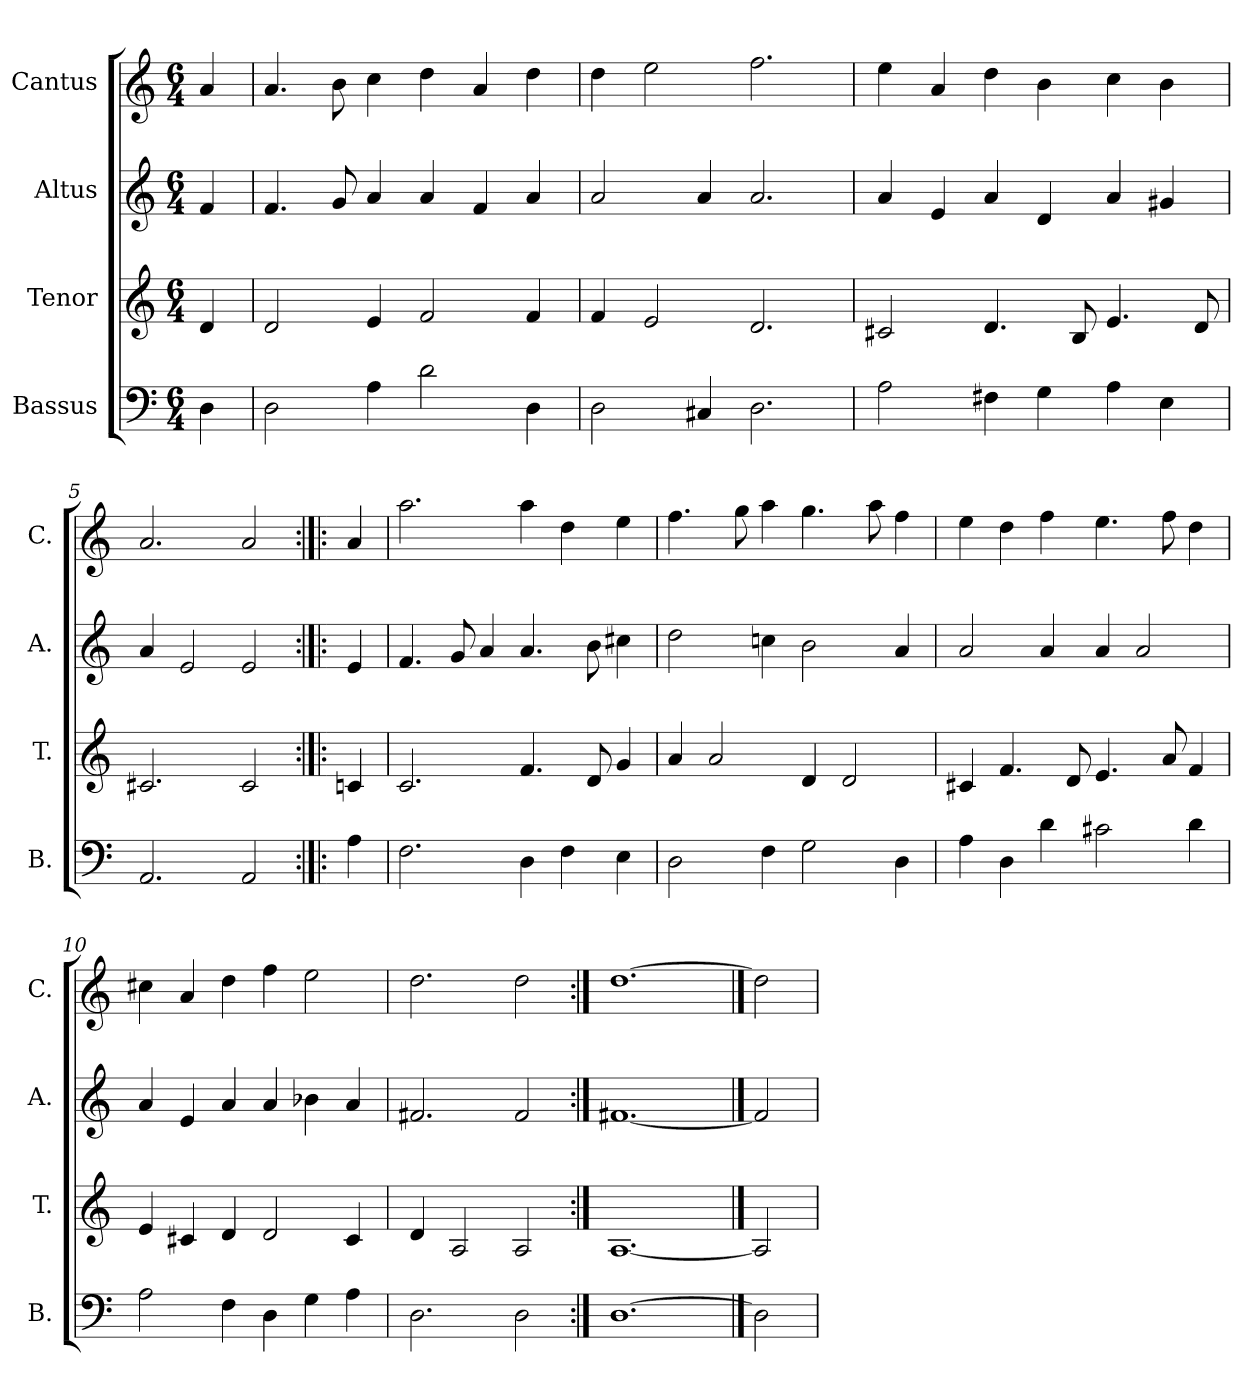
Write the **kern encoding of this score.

**kern	**kern	**kern	**kern
*part4	*part3	*part2	*part1
*staff4	*staff3	*staff2	*staff1
*I"Bassus	*I"Tenor	*I"Altus	*I"Cantus
*I'B.	*I'T.	*I'A.	*I'C.
*clefF4	*clefG2	*clefG2	*clefG2
*k[]	*k[]	*k[]	*k[]
*M6/4	*M6/4	*M6/4	*M6/4
=1	=1	=1	=1
4D\	4d/	4f/	4a/
=2	=2	=2	=2
2D\	2d/	4.f/	4.a/
.	.	8g/	8b\
4A\	4e/	4a/	4cc\
2d\	2f/	4a/	4dd\
.	.	4f/	4a/
4D\	4f/	4a/	4dd\
=3	=3	=3	=3
2D\	4f/	2a/	4dd\
.	2e/	.	2ee\
4C#X/	.	4a/	.
2.D\	2.d/	2.a/	2.ff\
=4	=4	=4	=4
2A\	2c#X/	4a/	4ee\
.	.	4e/	4a/
4F#X\	4.d/	4a/	4dd\
4G\	.	4d/	4b\
.	8B/	.	.
4A\	4.e/	4a/	4cc\
4E\	.	4g#X/	4b\
.	8d/	.	.
=5	=5	=5	=5
2.AA/	2.c#X/	4a/	2.a/
.	.	2e/	.
2AA/	2c#/	2e/	2a/
=6:|!|:	=6:|!|:	=6:|!|:	=6:|!|:
4A\	4cn/	4e/	4a/
=7	=7	=7	=7
2.F\	2.c/	4.f/	2.aa\
.	.	8g/	.
.	.	4a/	.
4D\	4.f/	4.a/	4aa\
4F\	.	.	4dd\
.	8d/	8b\	.
4E\	4g/	4cc#X\	4ee\
!!LO:LB:g=z
=8	=8	=8	=8
2D\	4a/	2dd\	4.ff\
.	2a/	.	.
.	.	.	8gg\
4F\	.	4ccn\	4aa\
2G\	4d/	2b\	4.gg\
.	2d/	.	.
.	.	.	8aa\
4D\	.	4a/	4ff\
=9	=9	=9	=9
4A\	4c#X/	2a/	4ee\
4D\	4.f/	.	4dd\
4d\	.	4a/	4ff\
.	8d/	.	.
2c#X\	4.e/	4a/	4.ee\
.	.	2a/	.
.	8a/	.	8ff\
4d\	4f/	.	4dd\
=10	=10	=10	=10
2A\	4e/	4a/	4cc#X\
.	4c#X/	4e/	4a/
4F\	4d/	4a/	4dd\
4D\	2d/	4a/	4ff\
4G\	.	4b-X\	2ee\
4A\	4c#/	4a/	.
=11	=11	=11	=11
2.D\	4d/	2.f#X/	2.dd\
.	2A/	.	.
2D\	2A/	2f#/	2dd\
=12:|!	=12:|!	=12:|!	=12:|!
[1.D	[1.A	[1.f#X	[1.dd
==13	==13	==13	==13
2D]	2A]	2f#]	2dd]
=	=	=	=
*-	*-	*-	*-
